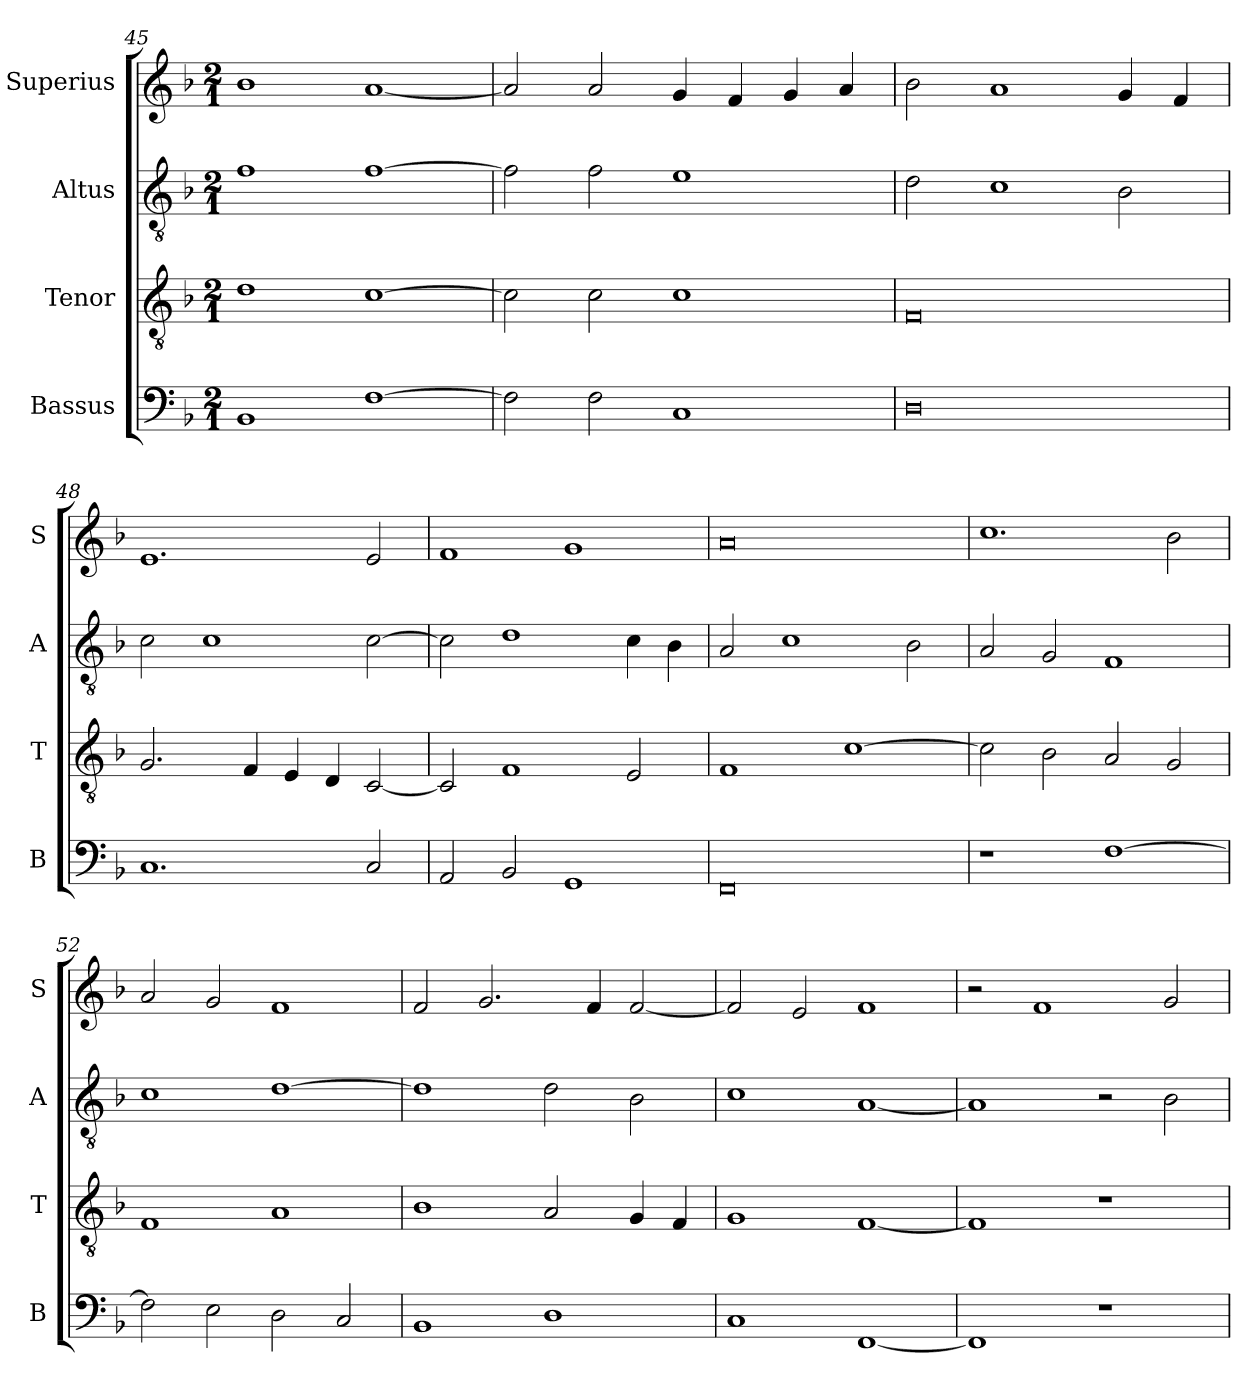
**kern	**kern	**kern	**kern
*part4	*part3	*part2	*part1
*staff4	*staff3	*staff2	*staff1
*I"Bassus	*I"Tenor	*I"Altus	*I"Superius
*I'B	*I'T	*I'A	*I'S
*clefF4	*clefGv2	*clefGv2	*clefG2
*k[b-]	*k[b-]	*k[b-]	*k[b-]
*F:	*F:	*F:	*F:
*M2/1	*M2/1	*M2/1	*M2/1
=45	=45	=45	=45
1BB-	1d	1f	1b-
[1F	[1c	[1f	[1a
=46	=46	=46	=46
2F]	2c]	2f]	2a]
2F	2c	2f	2a
1C	1c	1e	4g
.	.	.	4f
.	.	.	4g
.	.	.	4a
=47	=47	=47	=47
0D	0F	2d	2b-
.	.	1c	1a
.	.	2B-	4g
.	.	.	4f
=48	=48	=48	=48
1.C	2.G	2c	1.e
.	.	1c	.
.	4F	.	.
.	4E	.	.
.	4D	.	.
2C	[2C	[2c	2e
=49	=49	=49	=49
2AA	2C]	2c]	1f
2BB-	1F	1d	.
1GG	.	.	1g
.	2E	4c	.
.	.	4B-	.
=50	=50	=50	=50
0FF	1F	2A	0a
.	.	1c	.
.	[1c	.	.
.	.	2B-	.
=51	=51	=51	=51
1r	2c]	2A	1.cc
.	2B-	2G	.
[1F	2A	1F	.
.	2G	.	2b-
=52	=52	=52	=52
2F]	1F	1c	2a
2E	.	.	2g
2D	1A	[1d	1f
2C	.	.	.
=53	=53	=53	=53
1BB-	1B-	1d]	2f
.	.	.	2.g
1D	2A	2d	.
.	.	.	4f
.	4G	2B-	[2f
.	4F	.	.
=54	=54	=54	=54
1C	1G	1c	2f]
.	.	.	2e
[1FF	[1F	[1A	1f
=55	=55	=55	=55
1FF]	1F]	1A]	2r
.	.	.	1f
1r	1r	2r	.
.	.	2B-	2g
=	=	=	=
*-	*-	*-	*-
